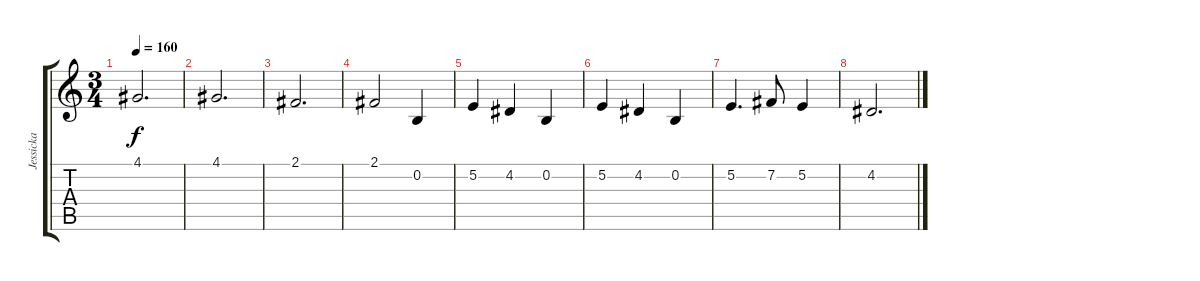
\track ("Jessicka" "Jessicka") {instrument choiraahs}
\staff {score tabs}
\tuning (E4 B3 G3 D3 A2 E2) {hide}
\ts (3 4)
\tempo 160
\clef g2
\ks c
4.1.2{d dy f} |
4.1.2{d} |
2.1.2{d} |
2.1.2 0.2.4 |
5.2.4 4.2.4 0.2.4 |
5.2.4 4.2.4 0.2.4 |
5.2.4{d} 7.2.8 5.2.4 |
4.2.2{d}
